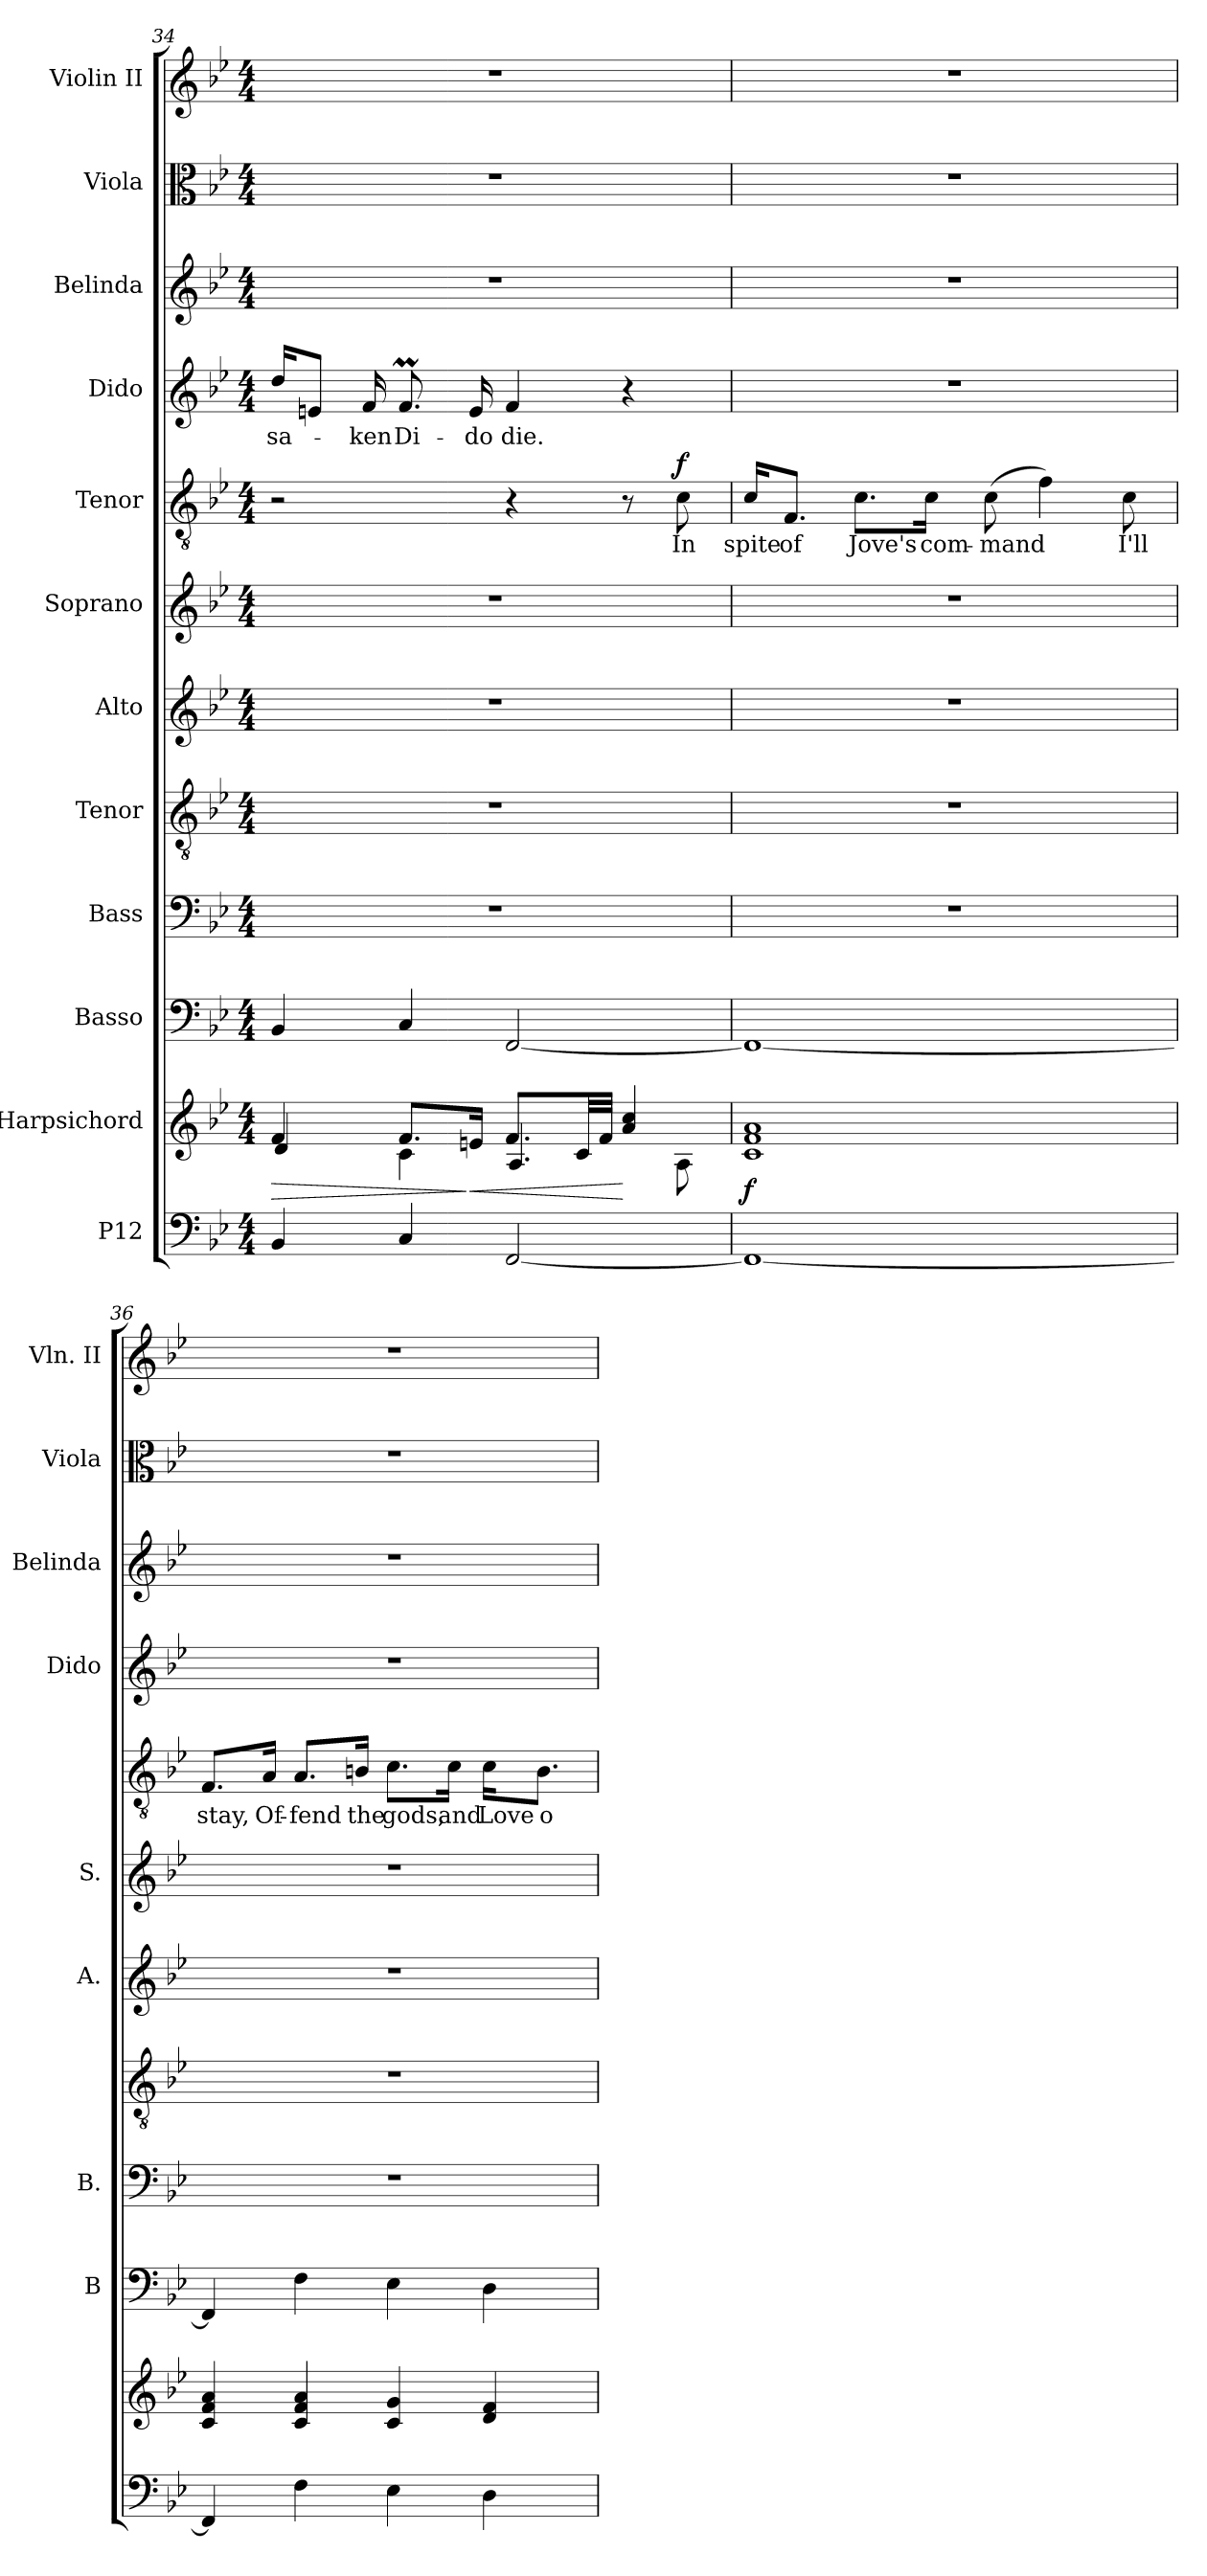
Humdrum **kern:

**kern	**kern	**dynam	**kern	**kern	**kern	**kern	**kern	**kern	**text	**dynam	**kern	**text	**kern	**kern	**kern
*part12	*part11	*part11	*part10	*part9	*part8	*part7	*part6	*part5	*part5	*part5	*part4	*part4	*part3	*part2	*part1
*staff12	*staff11	*staff11	*staff10	*staff9	*staff8	*staff7	*staff6	*staff5	*staff5	*staff5	*staff4	*staff4	*staff3	*staff2	*staff1
*I"P12	*I"Harpsichord	*	*I"Basso	*I"Bass	*I"Tenor	*I"Alto	*I"Soprano	*I"Tenor	*	*	*I"Dido	*	*I"Belinda	*I"Viola	*I"Violin II
*	*	*	*I'B	*I'B.	*	*I'A.	*I'S.	*	*	*	*I'Dido	*	*I'Belinda	*I'Viola	*I'Vln. II
*clefF4	*clefG2	*	*clefF4	*clefF4	*clefGv2	*clefG2	*clefG2	*clefGv2	*	*	*clefG2	*	*clefG2	*clefC3	*clefG2
*	*	*	*	*	*ITrd7c12	*	*	*ITrd7c12	*	*	*	*	*	*	*
*k[b-e-]	*k[b-e-]	*	*k[b-e-]	*k[b-e-]	*k[b-e-]	*k[b-e-]	*k[b-e-]	*k[b-e-]	*	*	*k[b-e-]	*	*k[b-e-]	*k[b-e-]	*k[b-e-]
*g:	*g:	*	*g:	*g:	*g:	*g:	*g:	*g:	*	*	*g:	*	*g:	*g:	*g:
*M4/4	*M4/4	*	*M4/4	*M4/4	*M4/4	*M4/4	*M4/4	*M4/4	*	*	*M4/4	*	*M4/4	*M4/4	*M4/4
=34	=34	=34	=34	=34	=34	=34	=34	=34	=34	=34	=34	=34	=34	=34	=34
!	!	!LO:HP:b	!	!	!	!	!	!	!	!	!	!	!	!	!
*	*^	*	*	*	*	*	*	*	*	*	*	*	*	*	*
!	!	!	!	!	!	!	!	!	!	!	!	!	!LO:LY:b:color=#000000	!	!	!
4BB-i/	4fi/	4di/	>	4BB-i/	1r	1r	1r	1r	2r	.	.	(16ddi/KL	-sa-	1r	1r	1r
.	.	.	.	.	.	.	.	.	.	.	.	8eni/J	.	.	.	.
!	!	!	!	!	!	!	!	!	!	!	!	!	!LO:LY:b:color=#000000	!	!	!
.	.	.	.	.	.	.	.	.	.	.	.	16fi/	-ken	.	.	.
!	!	!	!	!	!	!	!	!	!	!	!	!	!LO:LY:b:color=#000000	!	!	!
4Ci/	8.fi/L	4ci\	.	4Ci/	.	.	.	.	.	.	.	8.fMi/	Di-	.	.	.
!	!	!	!LO:HP:n=1:b	!	!	!	!	!	!	!	!	!	!	!	!	!
!	!	!	!	!	!	!	!	!	!	!	!	!	!LO:LY:b:color=#000000	!	!	!
.	16eni/Jk	.	] <	.	.	.	.	.	.	.	.	16ei/	-do	.	.	.
!	!	!	!	!	!	!	!	!	!	!	!	!	!LO:LY:b:color=#000000	!	!	!
[2FFi/	8.fi/L	4.Ai/	.	[2FFi/	.	.	.	.	4r	.	.	4fi/	die.	.	.	.
.	32ci/LL	.	.	.	.	.	.	.	.	.	.	.	.	.	.	.
.	32fi/JJJ	.	.	.	.	.	.	.	.	.	.	.	.	.	.	.
.	4ai/ 4cci	.	[	.	.	.	.	.	8r	.	.	4r	.	.	.	.
!	!	!	!	!	!	!	!	!	!	!LO:LY:b:color=#000000	!	!	!	!	!	!
.	.	8Ai\	.	.	.	.	.	.	8Ci\	In	f	.	.	.	.	.
*	*v	*v	*	*	*	*	*	*	*	*	*	*	*	*	*	*
!!LO:LB:g=z
=35	=35	=35	=35	=35	=35	=35	=35	=35	=35	=35	=35	=35	=35	=35	=35
*	*^	*	*	*	*	*	*	*	*	*	*	*	*	*	*
!	!	!	!	!	!	!	!	!	!	!LO:LY:b:color=#000000	!	!	!	!	!	!
*	*v	*v	*	*	*	*	*	*	*	*	*	*	*	*	*	*
1FFi_	1ci 1fi 1ai	f	1FFi_	1r	1r	1r	1r	16Ci/KL	spite	.	1r	.	1r	1r	1r
!	!	!	!	!	!	!	!	!	!LO:LY:b:color=#000000	!	!	!	!	!	!
.	.	.	.	.	.	.	.	8.FFi/J	of	.	.	.	.	.	.
!	!	!	!	!	!	!	!	!	!LO:LY:b:color=#000000	!	!	!	!	!	!
.	.	.	.	.	.	.	.	8.Ci\L	Jove's	.	.	.	.	.	.
!	!	!	!	!	!	!	!	!	!LO:LY:b:color=#000000	!	!	!	!	!	!
.	.	.	.	.	.	.	.	16Ci\Jk	com-	.	.	.	.	.	.
!	!	!	!	!	!	!	!	!	!LO:LY:b:color=#000000	!	!	!	!	!	!
.	.	.	.	.	.	.	.	(8Ci\	-mand	.	.	.	.	.	.
.	.	.	.	.	.	.	.	4Fi\)	.	.	.	.	.	.	.
!	!	!	!	!	!	!	!	!	!LO:LY:b:color=#000000	!	!	!	!	!	!
.	.	.	.	.	.	.	.	8Ci\	I'll	.	.	.	.	.	.
=36	=36	=36	=36	=36	=36	=36	=36	=36	=36	=36	=36	=36	=36	=36	=36
!	!	!	!	!	!	!	!	!	!LO:LY:b:color=#000000	!	!	!	!	!	!
4FFi/]	4ci/ 4fi 4ai	.	4FFi/]	1r	1r	1r	1r	8.FFi/L	stay,	.	1r	.	1r	1r	1r
!	!	!	!	!	!	!	!	!	!LO:LY:b:color=#000000	!	!	!	!	!	!
.	.	.	.	.	.	.	.	16AAi/Jk	Of-	.	.	.	.	.	.
!	!	!	!	!	!	!	!	!	!LO:LY:b:color=#000000	!	!	!	!	!	!
4Fi\	4ci/ 4fi 4ai	.	4Fi\	.	.	.	.	8.AAi/L	-fend	.	.	.	.	.	.
!	!	!	!	!	!	!	!	!	!LO:LY:b:color=#000000	!	!	!	!	!	!
.	.	.	.	.	.	.	.	16BBni/Jk	the	.	.	.	.	.	.
!	!	!	!	!	!	!	!	!	!LO:LY:b:color=#000000	!	!	!	!	!	!
4E-i\	4ci/ 4gi	.	4E-i\	.	.	.	.	8.Ci\L	gods,	.	.	.	.	.	.
!	!	!	!	!	!	!	!	!	!LO:LY:b:color=#000000	!	!	!	!	!	!
.	.	.	.	.	.	.	.	16Ci\Jk	and	.	.	.	.	.	.
!	!	!	!	!	!	!	!	!	!LO:LY:b:color=#000000	!	!	!	!	!	!
4Di\	4di/ 4fi	.	4Di\	.	.	.	.	16Ci\KL	Love	.	.	.	.	.	.
!	!	!	!	!	!	!	!	!	!LO:LY:b:color=#000000	!	!	!	!	!	!
.	.	.	.	.	.	.	.	8.BBi\J	o-	.	.	.	.	.	.
=	=	=	=	=	=	=	=	=	=	=	=	=	=	=	=
*-	*-	*-	*-	*-	*-	*-	*-	*-	*-	*-	*-	*-	*-	*-	*-
